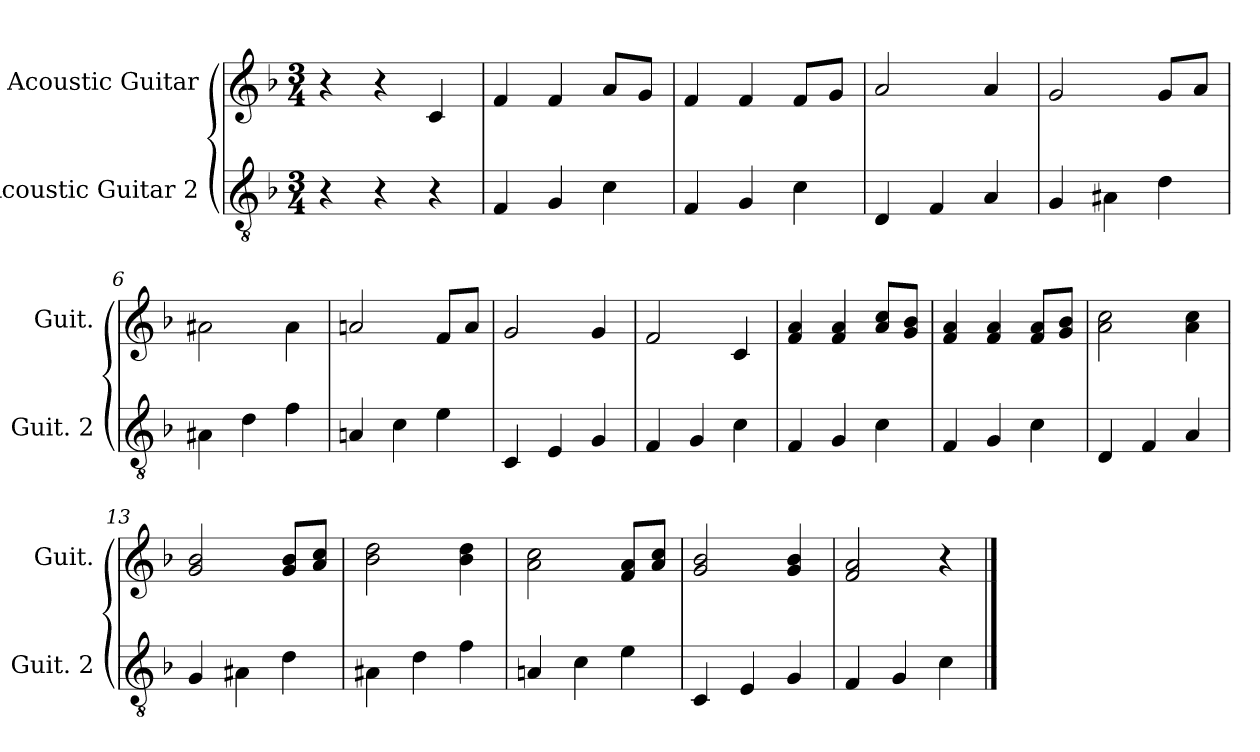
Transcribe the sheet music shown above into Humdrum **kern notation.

**kern	**kern
*part2	*part1
*staff2	*staff1
*I"Acoustic Guitar 2	*I"Acoustic Guitar
*I'Guit. 2	*I'Guit.
*clefGv2	*clefG2
*k[b-]	*k[b-]
*M3/4	*M3/4
=1	=1
4r	4r
4r	4r
*	*MM100
4r	4c/
=2	=2
4F/	4f/
4G/	4f/
4c\	8a/L
.	8g/J
=3	=3
4F/	4f/
4G/	4f/
4c\	8f/L
.	8g/J
=4	=4
4D/	2a/
4F/	.
4A/	4a/
=5	=5
4G/	2g/
4A#X\	.
4d\	8g/L
.	8a/J
=6	=6
4A#X\	2a#X\
4d\	.
4f\	4a#\
=7	=7
4An/	2an/
4c\	.
4e\	8f/L
.	8a/J
=8	=8
4C/	2g/
4E/	.
4G/	4g/
=9	=9
4F/	2f/
4G/	.
4c\	4c/
=10	=10
4F/	4f/ 4a/
4G/	4f/ 4a/
4c\	8a\ 8cc\L
.	8g\ 8b-/J
=11	=11
4F/	4f/ 4a/
4G/	4f/ 4a/
4c\	8f/ 8a/L
.	8g/ 8b-/J
=12	=12
4D/	2a\ 2cc\
4F/	.
4A/	4a\ 4cc\
=13	=13
4G/	2g/ 2b-/
4A#X\	.
4d\	8g/ 8b-/L
.	8a/ 8cc\J
=14	=14
4A#X\	2b-\ 2dd\
4d\	.
4f\	4b-\ 4dd\
=15	=15
4An/	2a\ 2cc\
4c\	.
4e\	8f/ 8a/L
.	8a/ 8cc\J
=16	=16
4C/	2g/ 2b-/
4E/	.
4G/	4g/ 4b-/
=17	=17
4F/	2f/ 2a/
4G/	.
4c\	4r
==	==
*-	*-
